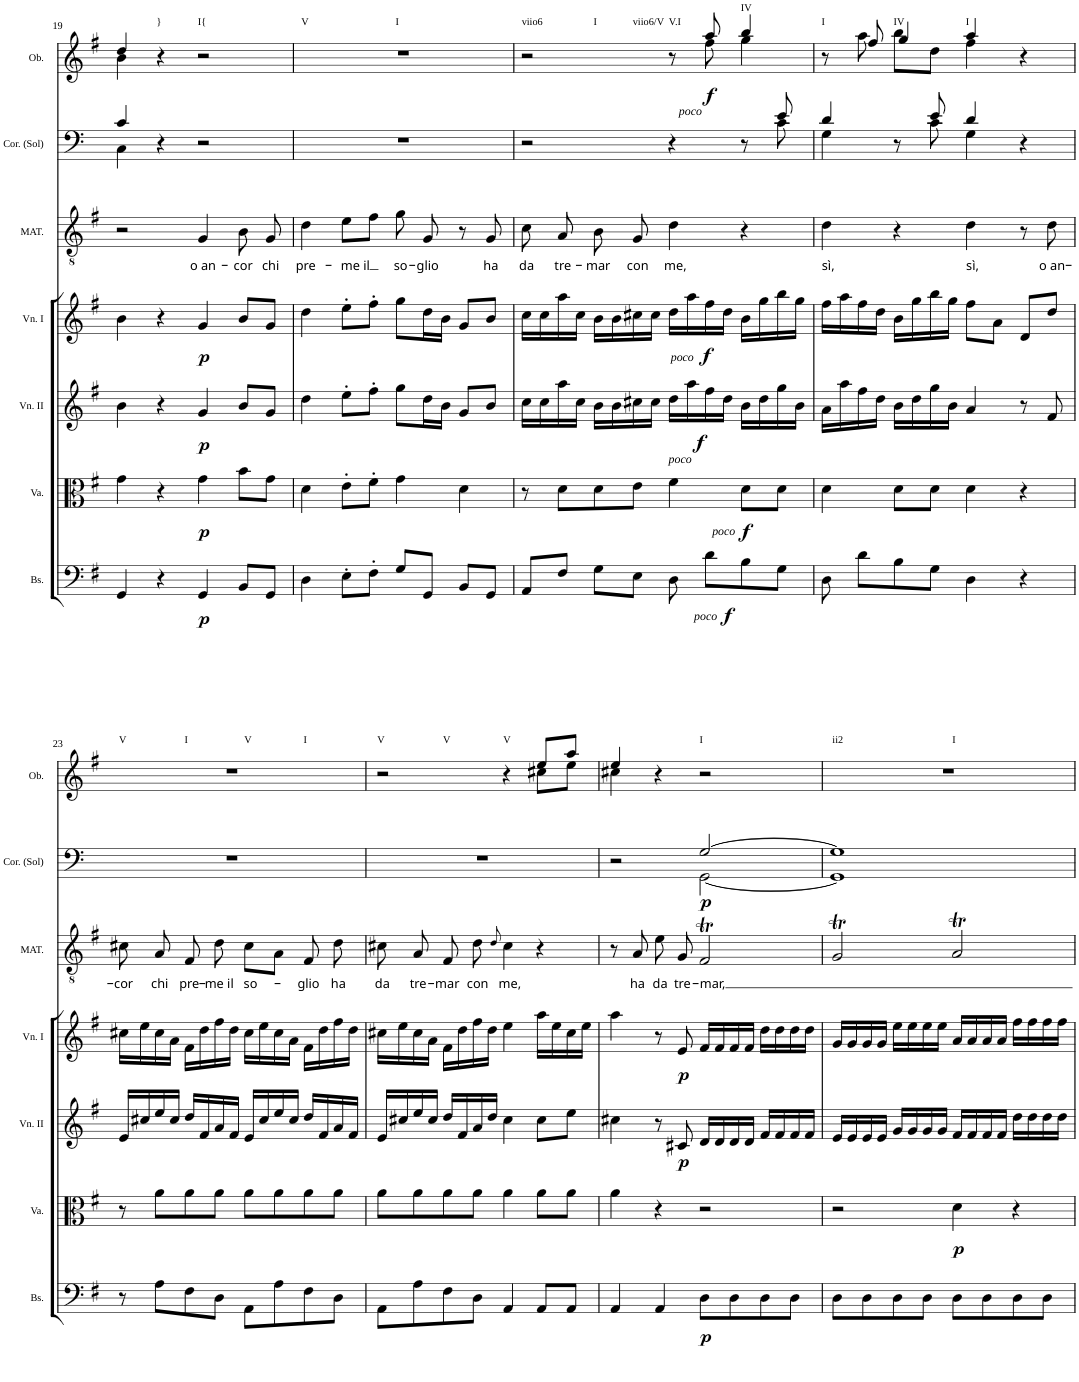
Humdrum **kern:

**kern	**dynam	**kern	**dynam	**kern	**dynam	**kern	**dynam	**kern	**text	**kern	**dynam	**kern	**dynam	**harte
*part7	*part7	*part6	*part6	*part5	*part5	*part4	*part4	*part3	*part3	*part2	*part2	*part1	*part1	*part1
*staff7	*staff7	*staff6	*staff6	*staff5	*staff5	*staff4	*staff4	*staff3	*staff3	*staff2	*staff2	*staff1	*staff1	*
*I"Basso	*	*I"Viola	*	*I"Violino II	*	*I"Violino I	*	*I"MATUSIO	*	*I"Corni in Sol	*	*I"Oboi	*	*
*I'Bs.	*	*I'Va.	*	*I'Vn. II	*	*I'Vn. I	*	*I'MAT.	*	*I'Cor. (Sol)	*	*I'Ob.	*	*
!!LO:PB:g=z
*clefF4	*	*clefC3	*	*clefG2	*	*clefG2	*	*clefGv2	*	*clefF4	*	*clefG2	*	*
*	*	*	*	*	*	*	*	*	*	*Trd3c5	*	*	*	*
*k[f#]	*	*k[f#]	*	*k[f#]	*	*k[f#]	*	*k[f#]	*	*k[]	*	*k[f#]	*	*
*G:	*	*G:	*	*G:	*	*G:	*	*G:	*	*	*	*G:	*	*
*M4/4	*	*M4/4	*	*M4/4	*	*M4/4	*	*M4/4	*	*M4/4	*	*M4/4	*	*
*met(c)	*	*met(c)	*	*met(c)	*	*met(c)	*	*met(c)	*	*met(c)	*	*met(c)	*	*
=19	=19	=19	=19	=19	=19	=19	=19	=19	=19	=19	=19	=19	=19	=19
*	*	*	*	*	*	*	*	*	*	*^	*	*^	*	*
4GG/	.	4g\	.	4b\	.	4b\	.	2r	.	4c/	4C\	.	4dd/	4b\	.	.
!	!	!	!	!	!	!	!	!	!	!	!	!	!	!	!	!LO:H:kt=}
4r	.	4r	.	4r	.	4r	.	.	.	4r	2.ryy	.	4r	2.ryy	.	N
!	!LO:DY:b	!	!LO:DY:b	!	!LO:DY:b	!	!LO:DY:b	!	!LO:LY:b	!	!	!	!	!	!	!LO:H:kt=I{
4GG/	p	4g\	p	4g/	p	4g/	p	4G/	o an-	2r	.	.	2r	.	.	N
!	!	!	!	!	!	!	!	!	!LO:LY:b	!	!	!	!	!	!	!
8BB/L	.	8b\L	.	8b/L	.	8b/L	.	8B\	-cor	.	.	.	.	.	.	.
!	!	!	!	!	!	!	!	!	!LO:LY:b	!	!	!	!	!	!	!
8GG/J	.	8g\J	.	8g/J	.	8g/J	.	8G/	chi	.	.	.	.	.	.	.
*	*	*	*	*	*	*	*	*	*	*v	*v	*	*	*	*	*
*	*	*	*	*	*	*	*	*	*	*	*	*v	*v	*	*
=20	=20	=20	=20	=20	=20	=20	=20	=20	=20	=20	=20	=20	=20	=20
!	!	!	!	!	!	!	!	!	!LO:LY:b	!	!	!	!	!LO:H:n=1:kt=V
!	!	!	!	!	!	!	!	!	!	!	!	!	!	!LO:H:n=2:kt=I
4D\	.	4d\	.	4dd\	.	4dd\	.	4d\	pre-	1r	.	1r	.	N N
!	!	!	!	!	!	!	!	!	!LO:LY:b	!	!	!	!	!
8E'\L	.	8e'\L	.	8ee'\L	.	8ee'\L	.	8e\L	me il	.	.	.	.	.
8F#'\J	.	8f#'\J	.	8ff#'\J	.	8ff#'\J	.	8f#\J	.	.	.	.	.	.
!	!	!	!	!	!	!	!	!	!LO:LY:b	!	!	!	!	!
8G/L	.	4g\	.	8gg\L	.	8gg\L	.	8g\	so-	.	.	.	.	.
!	!	!	!	!	!	!	!	!	!LO:LY:b	!	!	!	!	!
8GG/J	.	.	.	16dd\L	.	16dd\L	.	8G/	-glio	.	.	.	.	.
.	.	.	.	16b\JJ	.	16b\JJ	.	.	.	.	.	.	.	.
8BB/L	.	4d\	.	8g/L	.	8g/L	.	8r	.	.	.	.	.	.
!	!	!	!	!	!	!	!	!	!LO:LY:b	!	!	!	!	!
8GG/J	.	.	.	8b/J	.	8b/J	.	8G/	ha	.	.	.	.	.
=21	=21	=21	=21	=21	=21	=21	=21	=21	=21	=21	=21	=21	=21	=21
!	!	!	!	!	!	!	!	!	!LO:LY:b	!	!	!	!	!LO:H:n=1:kt=viio6
*	*	*	*	*	*	*	*	*	*	*^	*	*^	*	*
!	!	!	!	!	!	!	!	!	!	!	!	!	!	!	!	!LO:H:n=2:kt=I
!	!	!	!	!	!	!	!	!	!	!	!	!	!	!	!	!LO:H:n=3:kt=viio6/V
8AA/L	.	8r	.	16cc\LL	.	16cc\LL	.	8c\	da	2r	2..ryy	.	2r	8ryy	.	N N N
.	.	.	.	16cc\	.	16cc\	.	.	.	.	.	.	.	.	.	.
*	*	*	*	*	*	*	*	*	*	*	*	*	*v	*v	*	*
!	!	!	!	!	!	!	!	!	!LO:LY:b	!	!	!	!	!	!
8F#/J	.	8d\L	.	16aa\	.	16aa\	.	8A/	tre-	.	.	.	.	.	.
.	.	.	.	16cc\JJ	.	16cc\JJ	.	.	.	.	.	.	.	.	.
!	!	!	!	!	!	!	!	!	!LO:LY:b	!	!	!	!	!	!
8G\L	.	8d\	.	16b\LL	.	16b\LL	.	8B\	-mar	.	.	.	.	.	.
.	.	.	.	16b\	.	16b\	.	.	.	.	.	.	.	.	.
!	!	!	!	!	!	!	!	!	!LO:LY:b	!	!	!	!	!	!
8E\J	.	8e\J	.	16cc#X\	.	16cc#X\	.	8G/	con	.	.	.	.	.	.
.	.	.	.	16cc#\JJ	.	16cc#\JJ	.	.	.	.	.	.	.	.	.
!	!	!	!	!	!	!	!	!	!LO:LY:b	!	!	!	!	!	!LO:H:kt=V.I
8D\	.	4f#\	.	16dd\LL	.	16dd\LL	.	4d\	me,	4r	.	.	8r	.	N
!	!	!	!	!	!	!LO:TX:b:i:t=poco	!	!	!	!	!	!	!	!	!
!	!	!	!	!LO:TX:b:i:t=poco	!	!	!	!	!	!	!	!	!	!	!
!	!	!	!	!	!LO:DY:b	!	!LO:DY:b	!	!	!	!	!	!	!	!
.	.	.	.	16aa\	f	16aa\	f	.	.	.	.	.	.	.	.
*	*	*	*	*	*	*	*	*	*	*	*	*	*^	*	*
!	!	!	!	!	!	!	!	!	!	!	!	!	!LO:TX:b:i:t=poco	!	!	!
!LO:TX:b:i:t=poco	!	!	!	!	!	!	!	!	!	!	!	!	!	!	!	!
!	!LO:DY:b	!	!	!	!	!	!	!	!	!	!	!	!	!	!LO:DY:b	!
8d\L	f	.	.	16ff#\	.	16ff#\	.	.	.	.	.	.	8aa/	8ff#\	f	.
.	.	.	.	16dd\JJ	.	16dd\JJ	.	.	.	.	.	.	.	.	.	.
!	!	!LO:TX:b:i:t=poco	!	!	!	!	!	!	!	!	!	!	!	!	!	!
!	!	!	!LO:DY:b	!	!	!	!	!	!	!	!	!	!	!	!	!LO:H:kt=IV
8B\	.	8d\L	f	16b\LL	.	16b\LL	.	4r	.	8r	.	.	4bb/	4gg\	.	N
.	.	.	.	16dd\	.	16gg\	.	.	.	.	.	.	.	.	.	.
8G\J	.	8d\J	.	16gg\	.	16bb\	.	.	.	8e/	8c\	.	.	.	.	.
.	.	.	.	16b\JJ	.	16gg\JJ	.	.	.	.	.	.	.	.	.	.
=22	=22	=22	=22	=22	=22	=22	=22	=22	=22	=22	=22	=22	=22	=22	=22	=22
!	!	!	!	!	!	!	!	!	!LO:LY:b	!	!	!	!	!	!	!LO:H:kt=I
8D\	.	4d\	.	16a\LL	.	16ff#\LL	.	4d\	sì,	4d/	4G\	.	8r	8ryy	.	N
.	.	.	.	16aa\	.	16aa\	.	.	.	.	.	.	.	.	.	.
8d\L	.	.	.	16ff#\	.	16ff#\	.	.	.	.	.	.	8ff#/	8aa\	.	.
.	.	.	.	16dd\JJ	.	16dd\JJ	.	.	.	.	.	.	.	.	.	.
!	!	!	!	!	!	!	!	!	!	!	!	!	!	!	!	!LO:H:kt=IV
8B\	.	8d\L	.	16b\LL	.	16b\LL	.	4r	.	8r	8ryy	.	4gg/	8bb\L	.	N
.	.	.	.	16dd\	.	16gg\	.	.	.	.	.	.	.	.	.	.
8G\J	.	8d\J	.	16gg\	.	16bb\	.	.	.	8e/	8c\	.	.	8dd\J	.	.
.	.	.	.	16b\JJ	.	16gg\JJ	.	.	.	.	.	.	.	.	.	.
!	!	!	!	!	!	!	!	!	!LO:LY:b	!	!	!	!	!	!	!LO:H:kt=I
4D\	.	4d\	.	4a/	.	8ff#\L	.	4d\	sì,	4d/	4G\	.	4aa/	4ff#\	.	N
.	.	.	.	.	.	8a\J	.	.	.	.	.	.	.	.	.	.
4r	.	4r	.	8r	.	8d/L	.	8r	.	4r	4ryy	.	4r	4ryy	.	.
!	!	!	!	!	!	!	!	!	!LO:LY:b	!	!	!	!	!	!	!
.	.	.	.	8f#/	.	8dd/J	.	8d\	o an-	.	.	.	.	.	.	.
*	*	*	*	*	*	*	*	*	*	*v	*v	*	*	*	*	*
*	*	*	*	*	*	*	*	*	*	*	*	*v	*v	*	*
!!LO:LB:g=z
=23	=23	=23	=23	=23	=23	=23	=23	=23	=23	=23	=23	=23	=23	=23
!	!	!	!	!	!	!	!	!	!LO:LY:b	!	!	!	!	!LO:H:n=1:kt=V
!	!	!	!	!	!	!	!	!	!	!	!	!	!	!LO:H:n=2:kt=I
!	!	!	!	!	!	!	!	!	!	!	!	!	!	!LO:H:n=3:kt=V
!	!	!	!	!	!	!	!	!	!	!	!	!	!	!LO:H:n=4:kt=I
8r	.	8r	.	16e/LL	.	16cc#X\LL	.	8c#X\	-cor	1r	.	1r	.	N N N N
.	.	.	.	16cc#X/	.	16ee\	.	.	.	.	.	.	.	.
!	!	!	!	!	!	!	!	!	!LO:LY:b	!	!	!	!	!
8A\L	.	8a\L	.	16ee/	.	16cc#\	.	8A/	chi	.	.	.	.	.
.	.	.	.	16cc#/JJ	.	16a\JJ	.	.	.	.	.	.	.	.
!	!	!	!	!	!	!	!	!	!LO:LY:b	!	!	!	!	!
8F#\	.	8a\	.	16dd/LL	.	16f#\LL	.	8F#/	pre-	.	.	.	.	.
.	.	.	.	16f#/	.	16dd\	.	.	.	.	.	.	.	.
!	!	!	!	!	!	!	!	!	!LO:LY:b	!	!	!	!	!
8D\J	.	8a\J	.	16a/	.	16ff#\	.	8d\	me il	.	.	.	.	.
.	.	.	.	16f#/JJ	.	16dd\JJ	.	.	.	.	.	.	.	.
!	!	!	!	!	!	!	!	!	!LO:LY:b	!	!	!	!	!
8AA\L	.	8a\L	.	16e/LL	.	16cc#\LL	.	8c#\L	so-	.	.	.	.	.
.	.	.	.	16cc#/	.	16ee\	.	.	.	.	.	.	.	.
8A\	.	8a\	.	16ee/	.	16cc#\	.	8A\J	.	.	.	.	.	.
.	.	.	.	16cc#/JJ	.	16a\JJ	.	.	.	.	.	.	.	.
!	!	!	!	!	!	!	!	!	!LO:LY:b	!	!	!	!	!
8F#\	.	8a\	.	16dd/LL	.	16f#\LL	.	8F#/	-glio	.	.	.	.	.
.	.	.	.	16f#/	.	16dd\	.	.	.	.	.	.	.	.
!	!	!	!	!	!	!	!	!	!LO:LY:b	!	!	!	!	!
8D\J	.	8a\J	.	16a/	.	16ff#\	.	8d\	ha	.	.	.	.	.
.	.	.	.	16f#/JJ	.	16dd\JJ	.	.	.	.	.	.	.	.
=24	=24	=24	=24	=24	=24	=24	=24	=24	=24	=24	=24	=24	=24	=24
!	!	!	!	!	!	!	!	!	!LO:LY:b	!	!	!	!	!LO:H:n=1:kt=V
*	*	*	*	*	*	*	*	*	*	*	*	*^	*	*
!	!	!	!	!	!	!	!	!	!	!	!	!	!	!	!LO:H:n=2:kt=V
8AA\L	.	8a\L	.	16e/LL	.	16cc#X\LL	.	8c#X\	da	1r	.	2r	2.ryy	.	N N
.	.	.	.	16cc#X/	.	16ee\	.	.	.	.	.	.	.	.	.
!	!	!	!	!	!	!	!	!	!LO:LY:b	!	!	!	!	!	!
8A\	.	8a\	.	16ee/	.	16cc#\	.	8A/	tre-	.	.	.	.	.	.
.	.	.	.	16cc#/JJ	.	16a\JJ	.	.	.	.	.	.	.	.	.
!	!	!	!	!	!	!	!	!	!LO:LY:b	!	!	!	!	!	!
8F#\	.	8a\	.	16dd/LL	.	16f#\LL	.	8F#/	-mar	.	.	.	.	.	.
.	.	.	.	16f#/	.	16dd\	.	.	.	.	.	.	.	.	.
!	!	!	!	!	!	!	!	!	!LO:LY:b	!	!	!	!	!	!
8D\J	.	8a\J	.	16a/	.	16ff#\	.	8d\	con	.	.	.	.	.	.
.	.	.	.	16dd/JJ	.	16dd\JJ	.	.	.	.	.	.	.	.	.
.	.	.	.	.	.	.	.	8qd/	.	.	.	.	.	.	.
!	!	!	!	!	!	!	!	!	!LO:LY:b	!	!	!	!	!	!LO:H:kt=V
4AA/	.	4a\	.	4cc#\	.	4ee\	.	4c#\	me,	.	.	4r	.	.	N
8AA/L	.	8a\L	.	8cc#\L	.	16aa\LL	.	4r	.	.	.	8ee/L	8cc#X\L	.	.
.	.	.	.	.	.	16ee\	.	.	.	.	.	.	.	.	.
8AA/J	.	8a\J	.	8ee\J	.	16cc#\	.	.	.	.	.	8aa/J	8ee\J	.	.
.	.	.	.	.	.	16ee\JJ	.	.	.	.	.	.	.	.	.
=25	=25	=25	=25	=25	=25	=25	=25	=25	=25	=25	=25	=25	=25	=25	=25
*	*	*	*	*	*	*	*	*	*	*^	*	*	*	*	*
4AA/	.	4a\	.	4cc#X\	.	4aa\	.	8r	.	2r	2ryy	.	4ee/	4cc#X\	.	.
!	!	!	!	!	!	!	!	!	!LO:LY:b	!	!	!	!	!	!	!
.	.	.	.	.	.	.	.	8A/	ha	.	.	.	.	.	.	.
!	!	!	!	!	!	!	!	!	!LO:LY:b	!	!	!	!	!	!	!
4AA/	.	4r	.	8r	.	8r	.	8e\	da	.	.	.	4r	2.ryy	.	.
!	!	!	!	!	!LO:DY:b	!	!LO:DY:b	!	!LO:LY:b	!	!	!	!	!	!	!
.	.	.	.	8c#X/	p	8e/	p	8G/	tre-	.	.	.	.	.	.	.
!	!LO:DY:b	!	!	!	!	!	!	!	!LO:LY:b	!	!	!LO:DY:b	!	!	!	!LO:H:kt=I
8D\L	p	2r	.	16d/LL	.	16f#/LL	.	2F#t/	-mar,	[>2G/	[<2GG\	p	2r	.	.	N
.	.	.	.	16d/	.	16f#/	.	.	.	.	.	.	.	.	.	.
8D\	.	.	.	16d/	.	16f#/	.	.	.	.	.	.	.	.	.	.
.	.	.	.	16d/JJ	.	16f#/JJ	.	.	.	.	.	.	.	.	.	.
8D\	.	.	.	16f#/LL	.	16dd\LL	.	.	.	.	.	.	.	.	.	.
.	.	.	.	16f#/	.	16dd\	.	.	.	.	.	.	.	.	.	.
8D\J	.	.	.	16f#/	.	16dd\	.	.	.	.	.	.	.	.	.	.
.	.	.	.	16f#/JJ	.	16dd\JJ	.	.	.	.	.	.	.	.	.	.
*	*	*	*	*	*	*	*	*	*	*	*	*	*v	*v	*	*
=26	=26	=26	=26	=26	=26	=26	=26	=26	=26	=26	=26	=26	=26	=26	=26
!	!	!	!	!	!	!	!	!	!	!	!	!	!	!	!LO:H:n=1:kt=ii2
!	!	!	!	!	!	!	!	!	!	!	!	!	!	!	!LO:H:n=2:kt=I
8D\L	.	2r	.	16e/LL	.	16g/LL	.	2GT/	.	1G]	1GG]	.	1r	.	N N
.	.	.	.	16e/	.	16g/	.	.	.	.	.	.	.	.	.
8D\	.	.	.	16e/	.	16g/	.	.	.	.	.	.	.	.	.
.	.	.	.	16e/JJ	.	16g/JJ	.	.	.	.	.	.	.	.	.
8D\	.	.	.	16g/LL	.	16ee\LL	.	.	.	.	.	.	.	.	.
.	.	.	.	16g/	.	16ee\	.	.	.	.	.	.	.	.	.
8D\J	.	.	.	16g/	.	16ee\	.	.	.	.	.	.	.	.	.
.	.	.	.	16g/JJ	.	16ee\JJ	.	.	.	.	.	.	.	.	.
!	!	!	!LO:DY:b	!	!	!	!	!	!	!	!	!	!	!	!
8D\L	.	4d\	p	16f#/LL	.	16a/LL	.	2AT/	.	.	.	.	.	.	.
.	.	.	.	16f#/	.	16a/	.	.	.	.	.	.	.	.	.
8D\	.	.	.	16f#/	.	16a/	.	.	.	.	.	.	.	.	.
.	.	.	.	16f#/JJ	.	16a/JJ	.	.	.	.	.	.	.	.	.
8D\	.	4r	.	16dd\LL	.	16ff#\LL	.	.	.	.	.	.	.	.	.
.	.	.	.	16dd\	.	16ff#\	.	.	.	.	.	.	.	.	.
8D\J	.	.	.	16dd\	.	16ff#\	.	.	.	.	.	.	.	.	.
.	.	.	.	16dd\JJ	.	16ff#\JJ	.	.	.	.	.	.	.	.	.
*	*	*	*	*	*	*	*	*	*	*v	*v	*	*	*	*
=	=	=	=	=	=	=	=	=	=	=	=	=	=	=
*-	*-	*-	*-	*-	*-	*-	*-	*-	*-	*-	*-	*-	*-	*-
